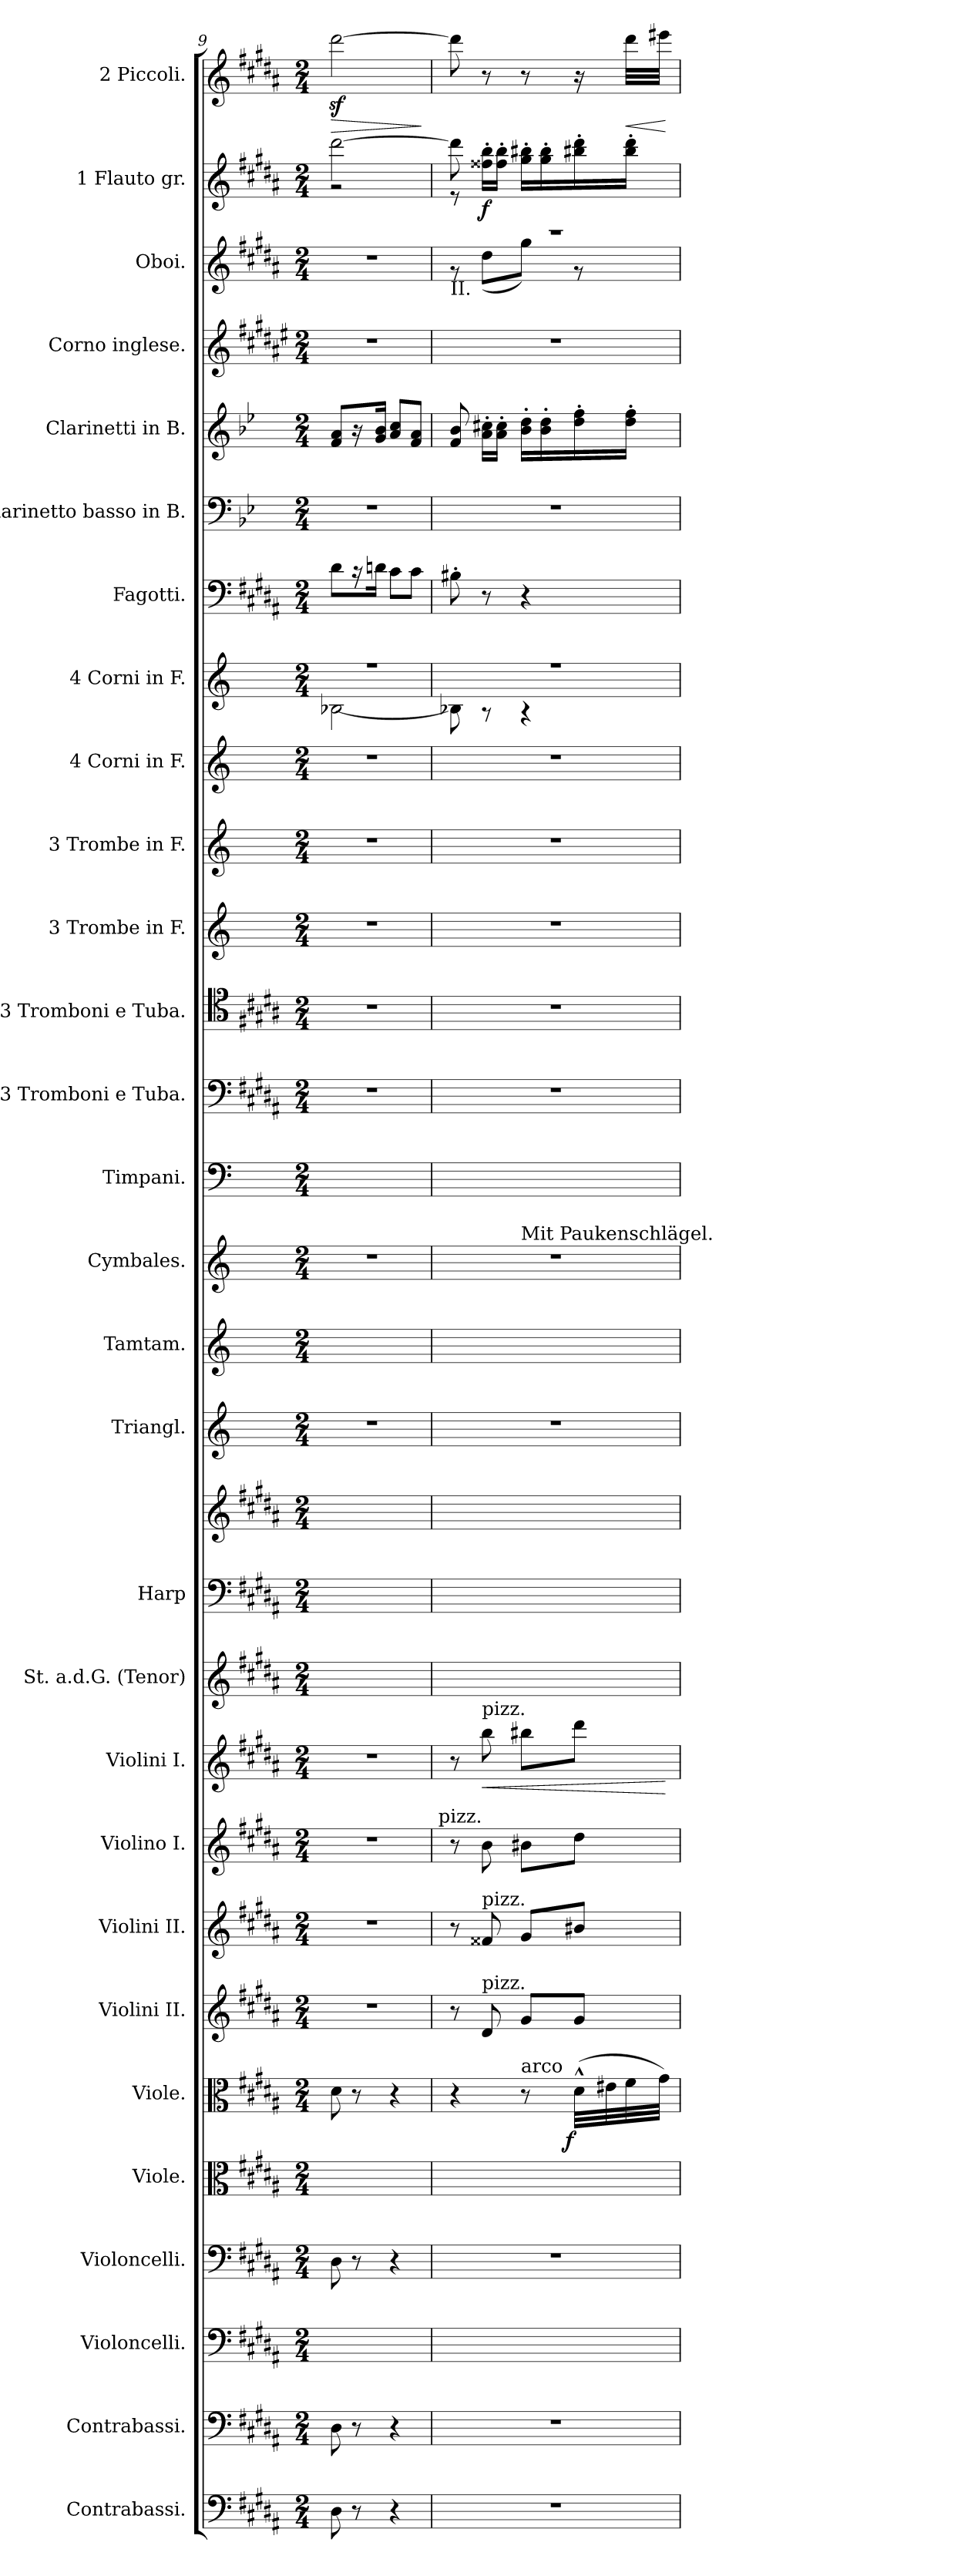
**kern	**kern	**kern	**kern	**kern	**kern	**dynam	**kern	**kern	**kern	**kern	**dynam	**kern	**kern	**kern	**kern	**kern	**kern	**kern	**kern	**kern	**kern	**kern	**kern	**kern	**kern	**kern	**kern	**kern	**kern	**kern	**dynam	**kern	**dynam
*part29	*part28	*part27	*part26	*part25	*part24	*part24	*part23	*part22	*part21	*part20	*part20	*part19	*part18	*part18	*part17	*part16	*part15	*part14	*part13	*part12	*part11	*part10	*part9	*part8	*part7	*part6	*part5	*part4	*part3	*part2	*part2	*part1	*part1
*staff30	*staff29	*staff28	*staff27	*staff26	*staff25	*staff25	*staff24	*staff23	*staff22	*staff21	*staff21	*staff20	*staff19	*staff18	*staff17	*staff16	*staff15	*staff14	*staff13	*staff12	*staff11	*staff10	*staff9	*staff8	*staff7	*staff6	*staff5	*staff4	*staff3	*staff2	*staff2	*staff1	*staff1
*I"Contrabassi.	*I"Contrabassi.	*I"Violoncelli.	*I"Violoncelli.	*I"Viole.	*I"Viole.	*	*I"Violini II.	*I"Violini II.	*I"Violino I.	*I"Violini I.	*	*I"St. a.d.G. (Tenor)	*I"Harp	*	*I"Triangl.	*I"Tamtam.	*I"Cymbales.	*I"Timpani.	*I"3 Tromboni e Tuba.	*I"3 Tromboni e Tuba.	*I"3 Trombe in F.	*I"3 Trombe in F.	*I"4 Corni in F.	*I"4 Corni in F.	*I"Fagotti.	*I"Clarinetto basso in B.	*I"Clarinetti in B.	*I"Corno inglese.	*I"Oboi.	*I"1 Flauto gr.	*	*I"2 Piccoli.	*
*I'C. B.	*I'C. B.	*I'Vcll.	*I'Vcll.	*	*	*	*I'Viol. II.	*I'Viol. II.	*I'Viol. I.	*I'Viol. I.	*	*I'T	*I'Hp	*	*I'triangl	*I'Tam-Tam.	*I'Cymb	*I'Timp.	*	*	*	*	*	*	*I'Fag.	*I'Cl. B. in B	*I'Cl. in B.	*I'Cor.ingl.	*I'Ob.	*I'Fl.gr.	*	*	*
*clefF4	*clefF4	*clefF4	*clefF4	*clefC3	*clefC3	*	*clefG2	*clefG2	*clefG2	*clefG2	*	*clefG2	*clefF4	*clefG2	*clefG2	*clefG2	*clefG2	*clefF4	*clefF4	*clefC4	*clefG2	*clefG2	*clefG2	*clefG2	*clefF4	*clefF4	*clefG2	*clefG2	*clefG2	*clefG2	*	*clefG2	*
*	*	*	*	*	*	*	*	*	*	*	*	*	*	*	*	*	*	*	*	*	*ITrd-3c-5	*ITrd-3c-5	*ITrd4c7	*ITrd4c7	*	*ITrd1c2	*ITrd1c2	*ITrd4c7	*	*	*	*	*
*k[f#c#g#d#a#]	*k[f#c#g#d#a#]	*k[f#c#g#d#a#]	*k[f#c#g#d#a#]	*k[f#c#g#d#a#]	*k[f#c#g#d#a#]	*	*k[f#c#g#d#a#]	*k[f#c#g#d#a#]	*k[f#c#g#d#a#]	*k[f#c#g#d#a#]	*	*k[f#c#g#d#a#]	*k[f#c#g#d#a#]	*k[f#c#g#d#a#]	*k[]	*k[]	*k[]	*k[]	*k[f#c#g#d#a#]	*k[f#c#g#d#a#]	*k[b-]	*k[b-]	*k[b-]	*k[b-]	*k[f#c#g#d#a#]	*k[b-e-a-d-]	*k[b-e-a-d-]	*k[f#c#g#d#a#]	*k[f#c#g#d#a#]	*k[f#c#g#d#a#]	*	*k[f#c#g#d#a#]	*
*B:	*B:	*B:	*B:	*B:	*B:	*	*B:	*B:	*B:	*B:	*	*B:	*B:	*B:	*	*	*	*	*B:	*B:	*	*	*	*	*B:	*	*	*B:	*B:	*B:	*	*B:	*
*M2/4	*M2/4	*M2/4	*M2/4	*M2/4	*M2/4	*	*M2/4	*M2/4	*M2/4	*M2/4	*	*M2/4	*M2/4	*M2/4	*M2/4	*M2/4	*M2/4	*M2/4	*M2/4	*M2/4	*M2/4	*M2/4	*M2/4	*M2/4	*M2/4	*M2/4	*M2/4	*M2/4	*M2/4	*M2/4	*	*M2/4	*
=9	=9	=9	=9	=9	=9	=9	=9	=9	=9	=9	=9	=9	=9	=9	=9	=9	=9	=9	=9	=9	=9	=9	=9	=9	=9	=9	=9	=9	=9	=9	=9	=9	=9
*	*	*	*	*	*	*	*	*	*	*	*	*	*	*	*	*	*	*	*	*	*	*	*	*^	*	*	*	*	*	*^	*	*	*
!	!	!	!	!	!	!	!	!	!	!	!	!	!	!	!	!	!	!	!	!	!	!	!	!	!	!	!	!	!	!	!	!	!LO:HP:b	!	!LO:HP:b
8D#\	8D#\	2ryy	8D#\	2ryy	8d#\	.	2r	2r	2r	2r	.	2ryy	2ryy	2ryy	2r	2ryy	2r	2ryy	2r	2r	2r	2r	2r	2rff	[2E-X\	8d#\L	2r	8e-/ 8g/L	2r	2r	[2ddd#\	2rg	> sf	[2ddd#z\	>
8r	8r	.	8r	.	8r	.	.	.	.	.	.	.	.	.	.	.	.	.	.	.	.	.	.	.	.	16r	.	16r	.	.	.	.	.	.	.
.	.	.	.	.	.	.	.	.	.	.	.	.	.	.	.	.	.	.	.	.	.	.	.	.	.	16dn\Jk	.	16f/ 16a-/Jk	.	.	.	.	.	.	.
4r	4r	.	4r	.	4r	.	.	.	.	.	.	.	.	.	.	.	.	.	.	.	.	.	.	.	.	8c#\L	.	8g/ 8b-/L	.	.	.	.	.	.	.
.	.	.	.	.	.	.	.	.	.	.	.	.	.	.	.	.	.	.	.	.	.	.	.	.	.	8c#\J	.	8e-/ 8g/J	.	.	.	.	.	.	.
*	*	*	*	*	*	*	*	*	*	*	*	*	*	*	*	*	*	*	*	*	*	*	*	*v	*v	*	*	*	*	*	*v	*v	*	*	*
.	.	.	.	.	.	.	.	.	.	.	.	.	.	.	.	.	.	.	.	.	.	.	.	.	.	.	.	.	.	.	]	.	]
=10	=10	=10	=10	=10	=10	=10	=10	=10	=10	=10	=10	=10	=10	=10	=10	=10	=10	=10	=10	=10	=10	=10	=10	=10	=10	=10	=10	=10	=10	=10	=10	=10	=10
*	*	*	*	*	*	*	*	*	*	*	*	*	*	*	*	*	*	*	*	*	*	*	*	*^	*	*	*	*	*^	*^	*	*	*
!	!	!	!	!	!	!	!	!	!	!	!	!	!	!	!	!	!	!	!	!	!	!	!	!	!	!	!	!	!	!LO:TX:b:t=II.	!	!	!	!	!	!
*	*	*	*	*	*	*	*	*	*	*	*	*	*	*	*	*	*^	*	*	*	*	*	*	*	*	*	*	*	*	*	*	*	*	*	*	*
2r	2r	2ryy	2r	2ryy	4r	.	8r	8r	8r	8r	.	2ryy	2ryy	2ryy	2r	2ryy	2r	4ryy	2ryy	2r	2r	2r	2r	2r	2rff	8E-X\]	8B#X'\	2r	8e-/ 8a-/	2r	2rccc	8r	8ddd#\]	8re	.	8ddd#\]	.
!	!	!	!	!	!	!	!	!	!	!LO:TX:a:t=pizz.	!	!	!	!	!	!	!	!	!	!	!	!	!	!	!	!	!	!	!	!	!	!	!	!	!	!	!
!	!	!	!	!	!	!	!	!	!LO:TX:a:rj:t=pizz.	!	!	!	!	!	!	!	!	!	!	!	!	!	!	!	!	!	!	!	!	!	!	!	!	!	!	!	!
!	!	!	!	!	!	!	!	!LO:TX:a:t=pizz.	!	!	!	!	!	!	!	!	!	!	!	!	!	!	!	!	!	!	!	!	!	!	!	!	!	!	!	!	!
!	!	!	!	!	!	!	!LO:TX:a:t=pizz.	!	!	!	!	!	!	!	!	!	!	!	!	!	!	!	!	!	!	!	!	!	!	!	!	!	!	!	!	!	!
!	!	!	!	!	!	!	!	!	!	!	!LO:HP:b	!	!	!	!	!	!	!	!	!	!	!	!	!	!	!	!	!	!	!	!	!	!	!	!	!	!
.	.	.	.	.	.	.	8d#/	8f##X/	8b\	8bb\	<	.	.	.	.	.	.	.	.	.	.	.	.	.	.	8r	8r	.	16g'\ 16bn'\LL	.	.	(8dd#\L	16ff##X'\ 16bb'\LL	8ryy	f	8r	.
.	.	.	.	.	.	.	.	.	.	.	.	.	.	.	.	.	.	.	.	.	.	.	.	.	.	.	.	.	16g'\ 16b'\JJ	.	.	.	16ff##'\ 16bb'\JJ	.	.	.	.
!	!	!	!	!	!	!	!	!	!	!	!	!	!	!	!	!	!	!LO:TX:a:t=Mit Paukenschlägel.	!	!	!	!	!	!	!	!	!	!	!	!	!	!	!	!	!	!	!
!	!	!	!	!	!LO:TX:a:t=arco	!	!	!	!	!	!	!	!	!	!	!	!	!	!	!	!	!	!	!	!	!	!	!	!	!	!	!	!	!	!	!	!
.	.	.	.	.	8r	.	8g#/L	8g#/L	8b#X\L	8bb#X\L	.	.	.	.	.	.	.	4ryy	.	.	.	.	.	.	.	4r	4r	.	16a-'\ 16cc'\LL	.	.	8gg#\J)	16gg#'\ 16bb#X'\LL	4ryy	.	8r	.
.	.	.	.	.	.	.	.	.	.	.	.	.	.	.	.	.	.	.	.	.	.	.	.	.	.	.	.	.	16a-'\ 16cc'\	.	.	.	16gg#'\ 16bb#'\	.	.	.	.
!	!	!	!	!	!	!LO:DY:b:rj	!	!	!	!	!	!	!	!	!	!	!	!	!	!	!	!	!	!	!	!	!	!	!	!	!	!	!	!	!	!	!
.	.	.	.	.	(32d#^^\LLL	f	8g#/J	8b#X/J	8dd#\J	8ddd#\J	.	.	.	.	.	.	.	.	.	.	.	.	.	.	.	.	.	.	16cc'\ 16ee-'\	.	.	8r	16bb#X'\ 16ddd#'\	.	.	16r	.
.	.	.	.	.	32e#X\	.	.	.	.	.	.	.	.	.	.	.	.	.	.	.	.	.	.	.	.	.	.	.	.	.	.	.	.	.	.	.	.
!	!	!	!	!	!	!	!	!	!	!	!	!	!	!	!	!	!	!	!	!	!	!	!	!	!	!	!	!	!	!	!	!	!	!	!	!	!LO:HP:b
.	.	.	.	.	32f#\	.	.	.	.	.	.	.	.	.	.	.	.	.	.	.	.	.	.	.	.	.	.	.	16cc'\ 16ee-'\JJ	.	.	.	16bb#'\ 16ddd#'\JJ	.	.	32ddd#\LLL	<
.	.	.	.	.	32g#\JJJ)	.	.	.	.	.	.	.	.	.	.	.	.	.	.	.	.	.	.	.	.	.	.	.	.	.	.	.	.	.	.	32eee#X\JJJ	.
*	*	*	*	*	*	*	*	*	*	*	*	*	*	*	*	*	*	*	*	*	*	*	*	*	*	*	*	*	*	*	*v	*v	*	*	*	*	*
*	*	*	*	*	*	*	*	*	*	*	*	*	*	*	*	*	*	*	*	*	*	*	*	*	*v	*v	*	*	*	*	*	*v	*v	*	*	*
.	.	.	.	.	.	.	.	.	.	.	[	.	.	.	.	.	.	.	.	.	.	.	.	.	.	.	.	.	.	.	.	.	.	[
*	*	*	*	*	*	*	*	*	*	*	*	*	*	*	*	*	*v	*v	*	*	*	*	*	*	*	*	*	*	*	*	*	*	*	*
=	=	=	=	=	=	=	=	=	=	=	=	=	=	=	=	=	=	=	=	=	=	=	=	=	=	=	=	=	=	=	=	=	=
*-	*-	*-	*-	*-	*-	*-	*-	*-	*-	*-	*-	*-	*-	*-	*-	*-	*-	*-	*-	*-	*-	*-	*-	*-	*-	*-	*-	*-	*-	*-	*-	*-	*-
